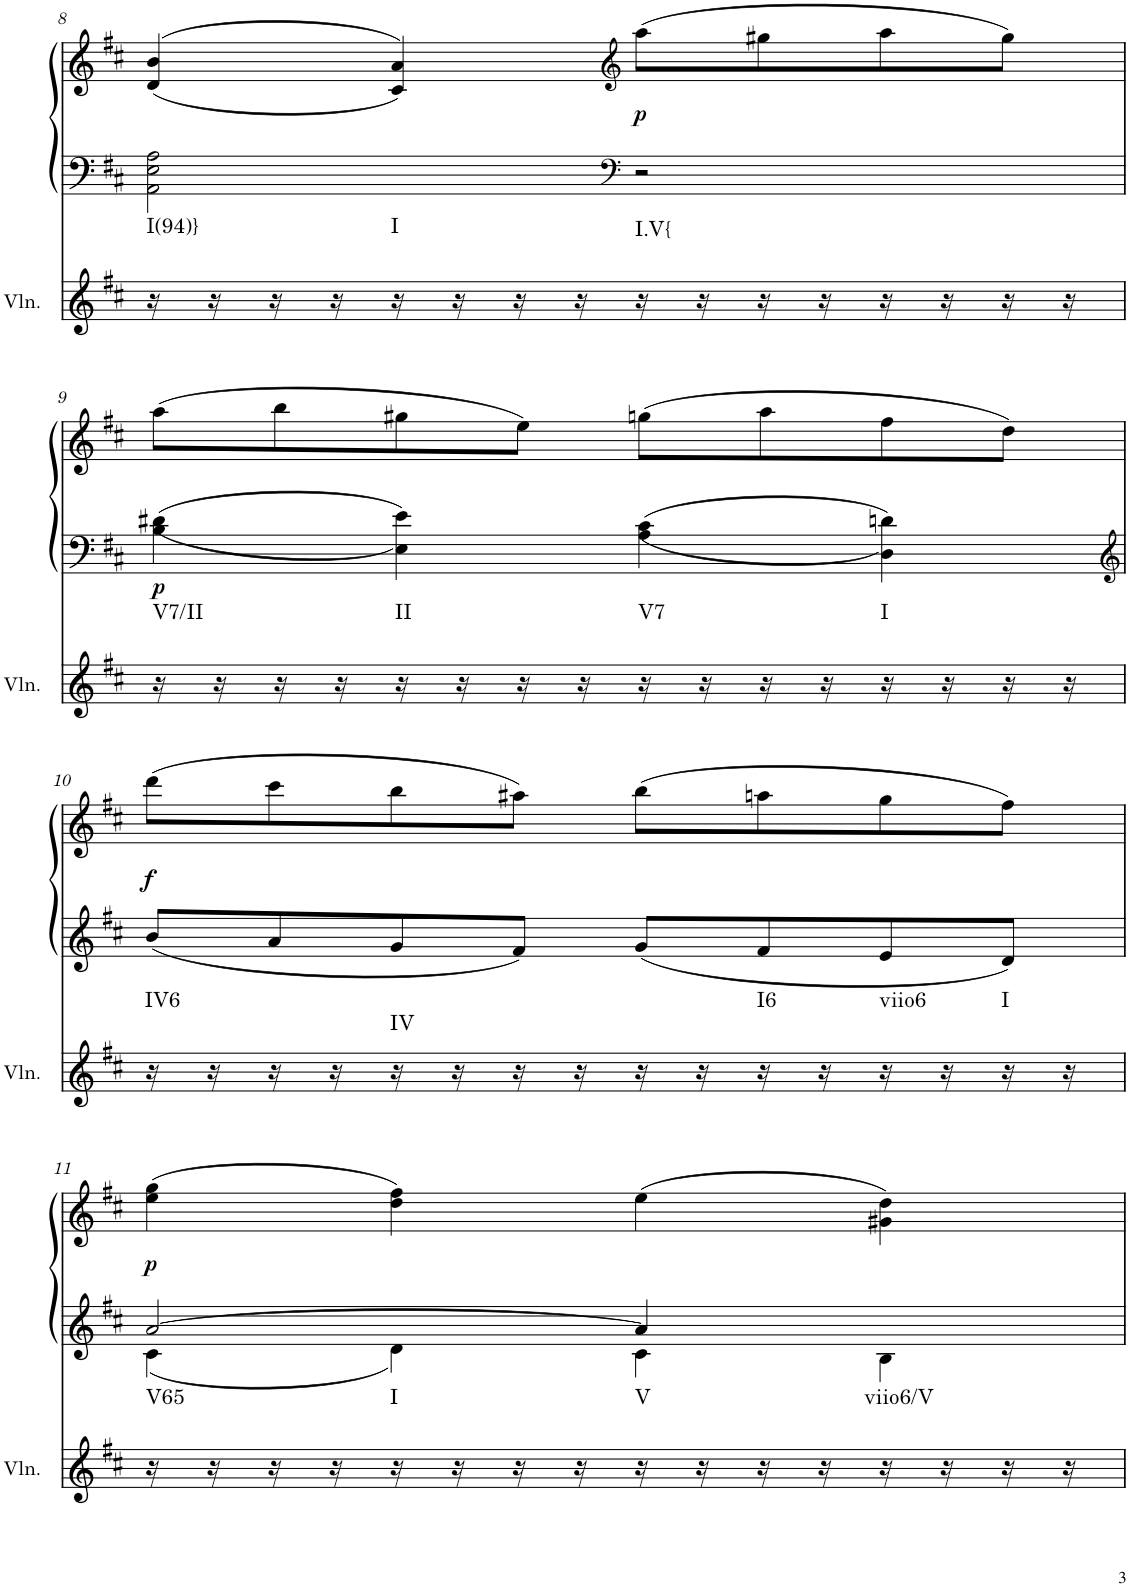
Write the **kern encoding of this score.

**kern	**harte	**kern	**kern	**dynam
*part2	*part2	*part1	*part1	*part1
*staff3	*	*staff2	*staff1	*staff1/2
*I"Violin	*	*I"unbenannt2	*	*
*I'Vln.	*	*	*	*
!!LO:PB:g=z
*clefG2	*	*clefF4	*clefG2	*
*k[f#c#]	*	*k[f#c#]	*k[f#c#]	*
*M2/2	*	*M2/2	*M2/2	*
*met(c|)	*	*met(c|)	*met(c|)	*
=8	=8	=8	=8	=8
!	!LO:H:kt=I(94)}	!	!	!
16r	N	2AA\ 2E\ 2A\	(>(4d/ 4b/	.
16r	.	.	.	.
16r	.	.	.	.
16r	.	.	.	.
!	!LO:H:kt=I	!	!	!
16r	N	.	4c#/ 4a/))	.
16r	.	.	.	.
16r	.	.	.	.
16r	.	.	.	.
*	*	*clefF4	*clefG2	*
!	!LO:H:kt=I.V{	!	!	!LO:DY:b
16r	N	2r	(8aa\L	p
16r	.	.	.	.
16r	.	.	8gg#X\	.
16r	.	.	.	.
16r	.	.	8aa\	.
16r	.	.	.	.
16r	.	.	8gg#\J)	.
16r	.	.	.	.
!!LO:LB:g=z
=9	=9	=9	=9	=9
!	!LO:H:kt=V7/II	!	!	!LO:DY:b=2
16r	N	4B\ 4d#X\	(8aa\L	p
16r	.	.	.	.
16r	.	.	8bb\	.
16r	.	.	.	.
!	!LO:H:kt=II	!	!	!
16r	N	4E\ 4e\	8gg#X\	.
16r	.	.	.	.
16r	.	.	8ee\J)	.
16r	.	.	.	.
!	!LO:H:kt=V7	!	!	!
16r	N	4A\ 4c#\	(8ggn\L	.
16r	.	.	.	.
16r	.	.	8aa\	.
16r	.	.	.	.
!	!LO:H:kt=I	!	!	!
16r	N	4D\ 4dn\	8ff#\	.
16r	.	.	.	.
16r	.	.	8dd\J)	.
16r	.	.	.	.
!!LO:LB:g=z
=10	=10	=10	=10	=10
*	*	*clefG2	*	*
!	!LO:H:kt=IV6	!	!	!LO:DY:b
16r	N	8b/L	(8ddd\L	f
16r	.	.	.	.
16r	.	8a/	8ccc#\	.
16r	.	.	.	.
!	!LO:H:kt=IV	!	!	!
16r	N	8g/	8bb\	.
16r	.	.	.	.
16r	.	8f#/J	8aa#X\J)	.
16r	.	.	.	.
16r	.	8g/L	(8bb\L	.
16r	.	.	.	.
!	!LO:H:kt=I6	!	!	!
16r	N	8f#/	8aan\	.
16r	.	.	.	.
!	!LO:H:kt=viio6	!	!	!
16r	N	8e/	8gg\	.
16r	.	.	.	.
!	!LO:H:kt=I	!	!	!
16r	N	8d/J	8ff#\J)	.
16r	.	.	.	.
!!LO:LB:g=z
=11	=11	=11	=11	=11
*	*	*^	*	*
!	!LO:H:kt=V65	!	!	!	!LO:DY:b
16r	N	[2a/	4c#\	(4ee\ 4gg\	p
16r	.	.	.	.	.
16r	.	.	.	.	.
16r	.	.	.	.	.
!	!LO:H:kt=I	!	!	!	!
16r	N	.	4d\	4dd\ 4ff#\)	.
16r	.	.	.	.	.
16r	.	.	.	.	.
16r	.	.	.	.	.
!	!LO:H:kt=V	!	!	!	!
16r	N	4a/]	4c#\	(4ee\	.
16r	.	.	.	.	.
16r	.	.	.	.	.
16r	.	.	.	.	.
!	!LO:H:kt=viio6/V	!	!	!	!
16r	N	4ryy	4B\	4g#X\ 4dd\)	.
16r	.	.	.	.	.
16r	.	.	.	.	.
16r	.	.	.	.	.
*	*	*v	*v	*	*
=	=	=	=	=
*-	*-	*-	*-	*-
